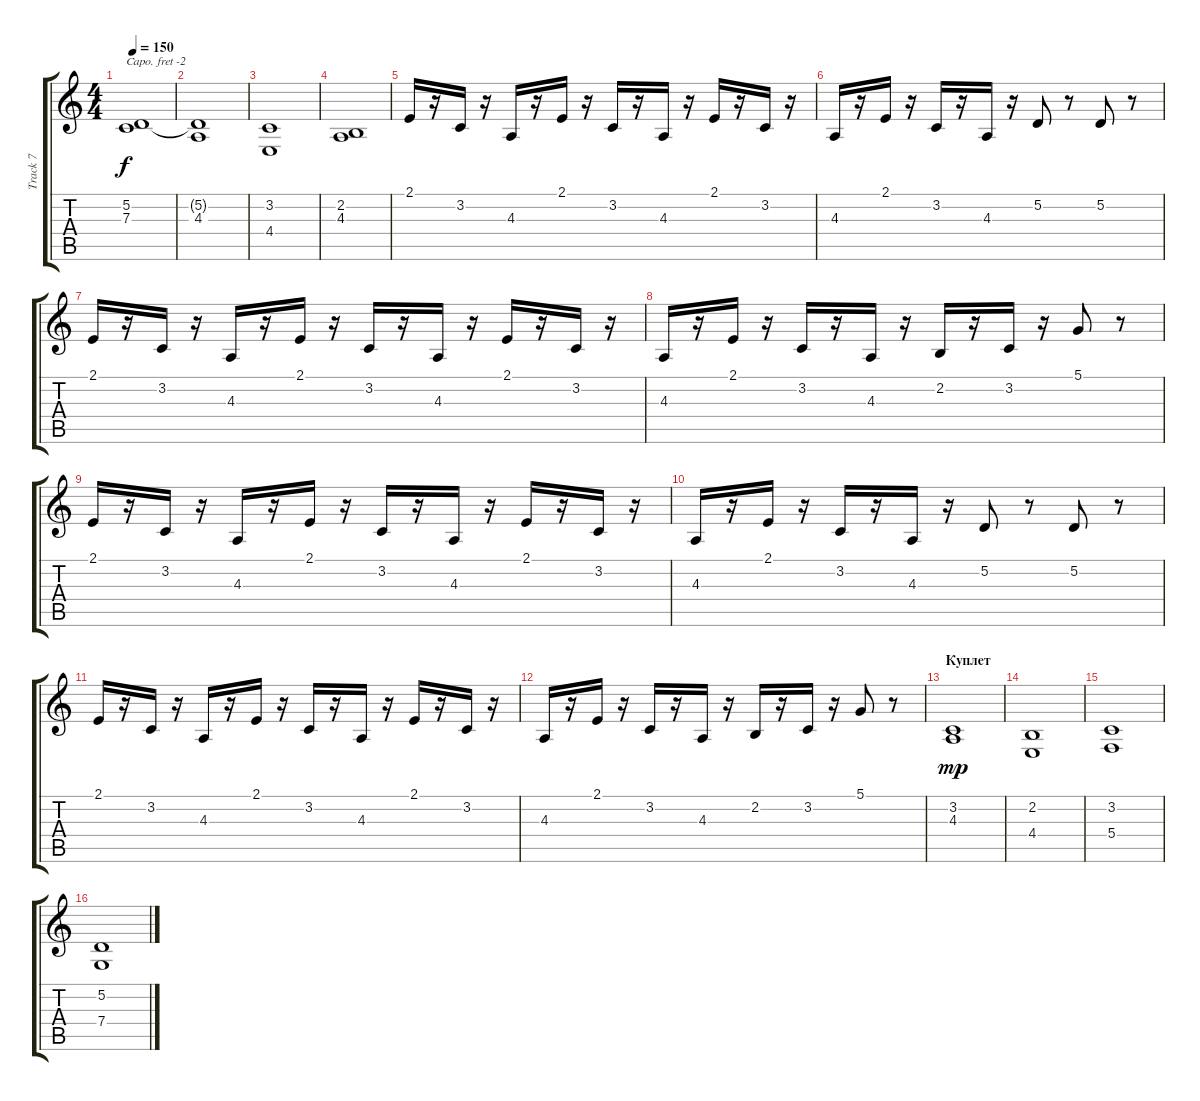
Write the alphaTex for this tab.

\track ("Track 7" "Track 7") {instrument violin}
\staff {score tabs}
\capo -2
\tuning (E4 B3 G3 D3 A2 E2) {hide}
\ts (4 4)
\tempo 150
\clef g2
\ks c
(5.2 7.3).1{dy f} |
(5.2{t} 4.3).1 |
(3.2 4.4).1 |
(2.2 4.3).1 |
2.1.16 r.16 3.2.16 r.16 4.3.16 r.16 2.1.16 r.16 3.2.16 r.16 4.3.16 r.16 2.1.16 r.16 3.2.16 r.16 |
4.3.16 r.16 2.1.16 r.16 3.2.16 r.16 4.3.16 r.16 5.2.8 r.8 5.2.8 r.8 |
2.1.16 r.16 3.2.16 r.16 4.3.16 r.16 2.1.16 r.16 3.2.16 r.16 4.3.16 r.16 2.1.16 r.16 3.2.16 r.16 |
4.3.16 r.16 2.1.16 r.16 3.2.16 r.16 4.3.16 r.16 2.2.16 r.16 3.2.16 r.16 5.1.8 r.8 |
2.1.16 r.16 3.2.16 r.16 4.3.16 r.16 2.1.16 r.16 3.2.16 r.16 4.3.16 r.16 2.1.16 r.16 3.2.16 r.16 |
4.3.16 r.16 2.1.16 r.16 3.2.16 r.16 4.3.16 r.16 5.2.8 r.8 5.2.8 r.8 |
2.1.16 r.16 3.2.16 r.16 4.3.16 r.16 2.1.16 r.16 3.2.16 r.16 4.3.16 r.16 2.1.16 r.16 3.2.16 r.16 |
4.3.16 r.16 2.1.16 r.16 3.2.16 r.16 4.3.16 r.16 2.2.16 r.16 3.2.16 r.16 5.1.8 r.8 |
\section ("" "Куплет")
(3.2 4.3).1{dy mp} |
(2.2 4.4).1 |
(3.2 5.4).1 |
(5.2 7.4).1
